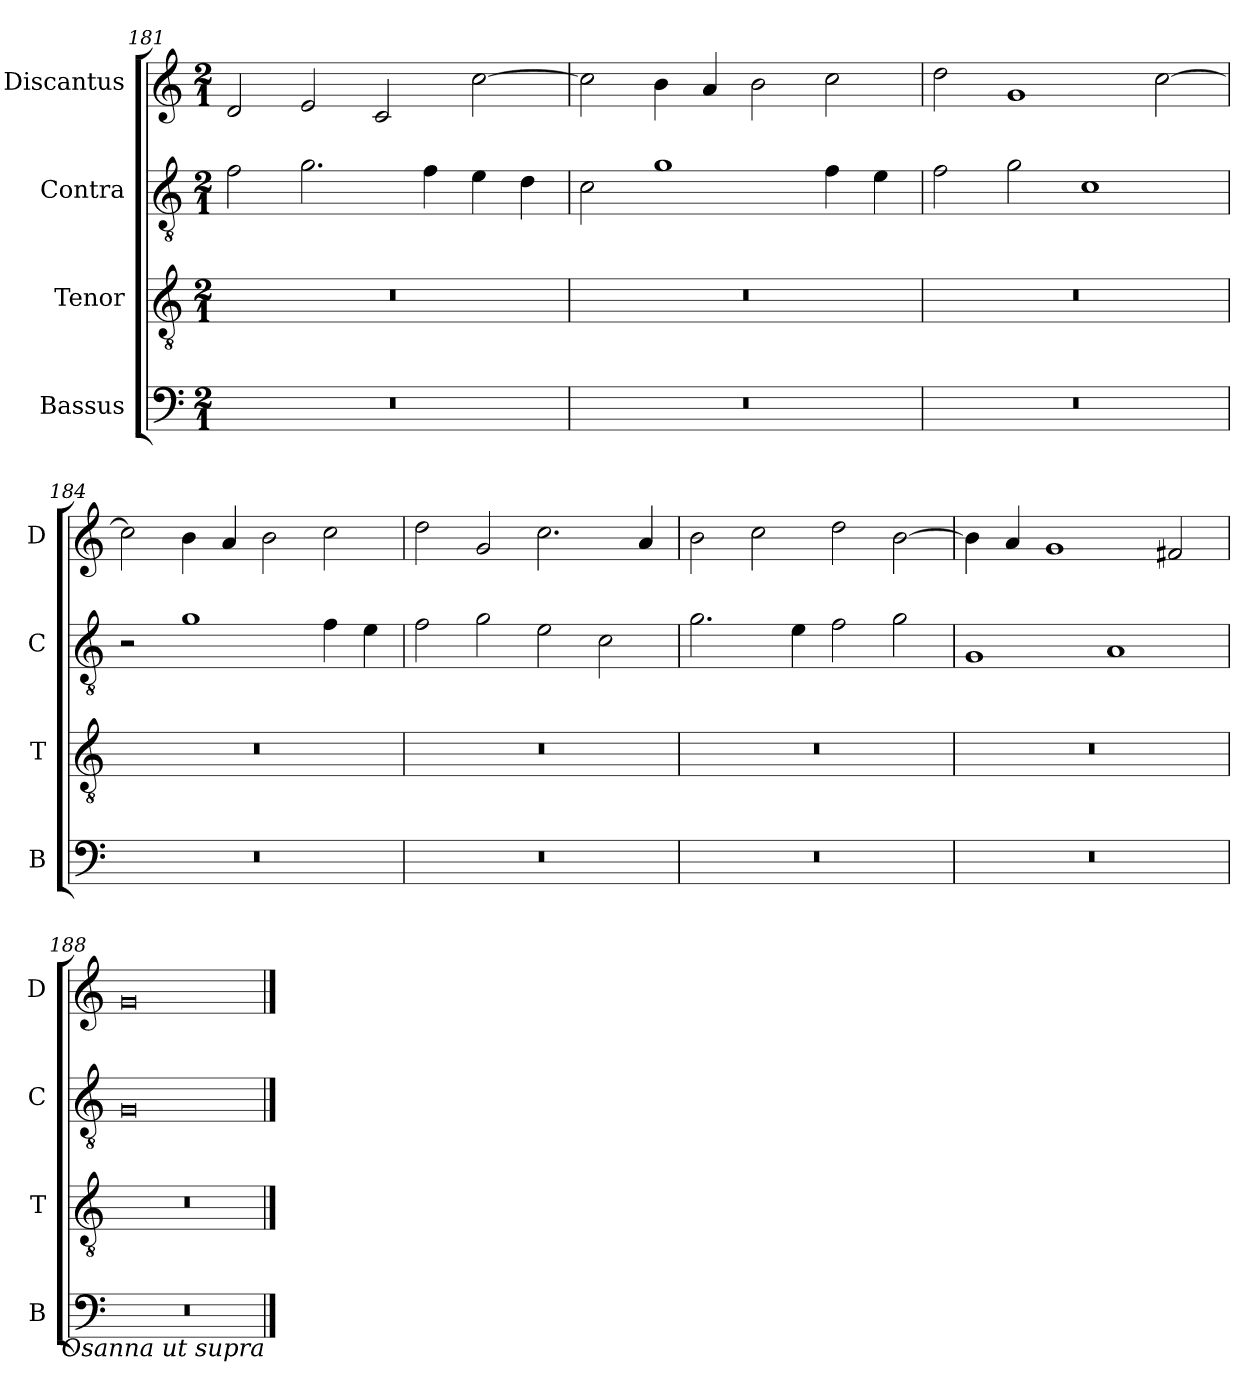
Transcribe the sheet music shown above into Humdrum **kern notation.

**kern	**kern	**kern	**kern
*part4	*part3	*part2	*part1
*staff4	*staff3	*staff2	*staff1
*I"Bassus	*I"Tenor	*I"Contra	*I"Discantus
*I'B	*I'T	*I'C	*I'D
*clefF4	*clefGv2	*clefGv2	*clefG2
*k[]	*k[]	*k[]	*k[]
*M2/1	*M2/1	*M2/1	*M2/1
=181	=181	=181	=181
0r	0r	2f\	2d/
.	.	2.g\	2e/
.	.	.	2c/
.	.	4f\	.
.	.	4e\	[2cc\
.	.	4d\	.
=182	=182	=182	=182
0r	0r	2c\	2cc\]
.	.	1g	4b\
.	.	.	4a/
.	.	.	2b\
.	.	4f\	2cc\
.	.	4e\	.
=183	=183	=183	=183
0r	0r	2f\	2dd\
.	.	2g\	1g
.	.	1c	.
.	.	.	[2cc\
=184	=184	=184	=184
0r	0r	2r	2cc\]
.	.	1g	4b\
.	.	.	4a/
.	.	.	2b\
.	.	4f\	2cc\
.	.	4e\	.
=185	=185	=185	=185
0r	0r	2f\	2dd\
.	.	2g\	2g/
.	.	2e\	2.cc\
.	.	2c\	.
.	.	.	4a/
=186	=186	=186	=186
0r	0r	2.g\	2b\
.	.	.	2cc\
.	.	4e\	.
.	.	2f\	2dd\
.	.	2g\	[2b\
=187	=187	=187	=187
0r	0r	1G	4b\]
.	.	.	4a/
.	.	.	1g
.	.	1A	.
.	.	.	2f#X/
=188	=188	=188	=188
0r	0r	0G	0g
!LO:TX:b:i:rj:t=Osanna ut supra	!	!	!
==	==	==	==
*-	*-	*-	*-
